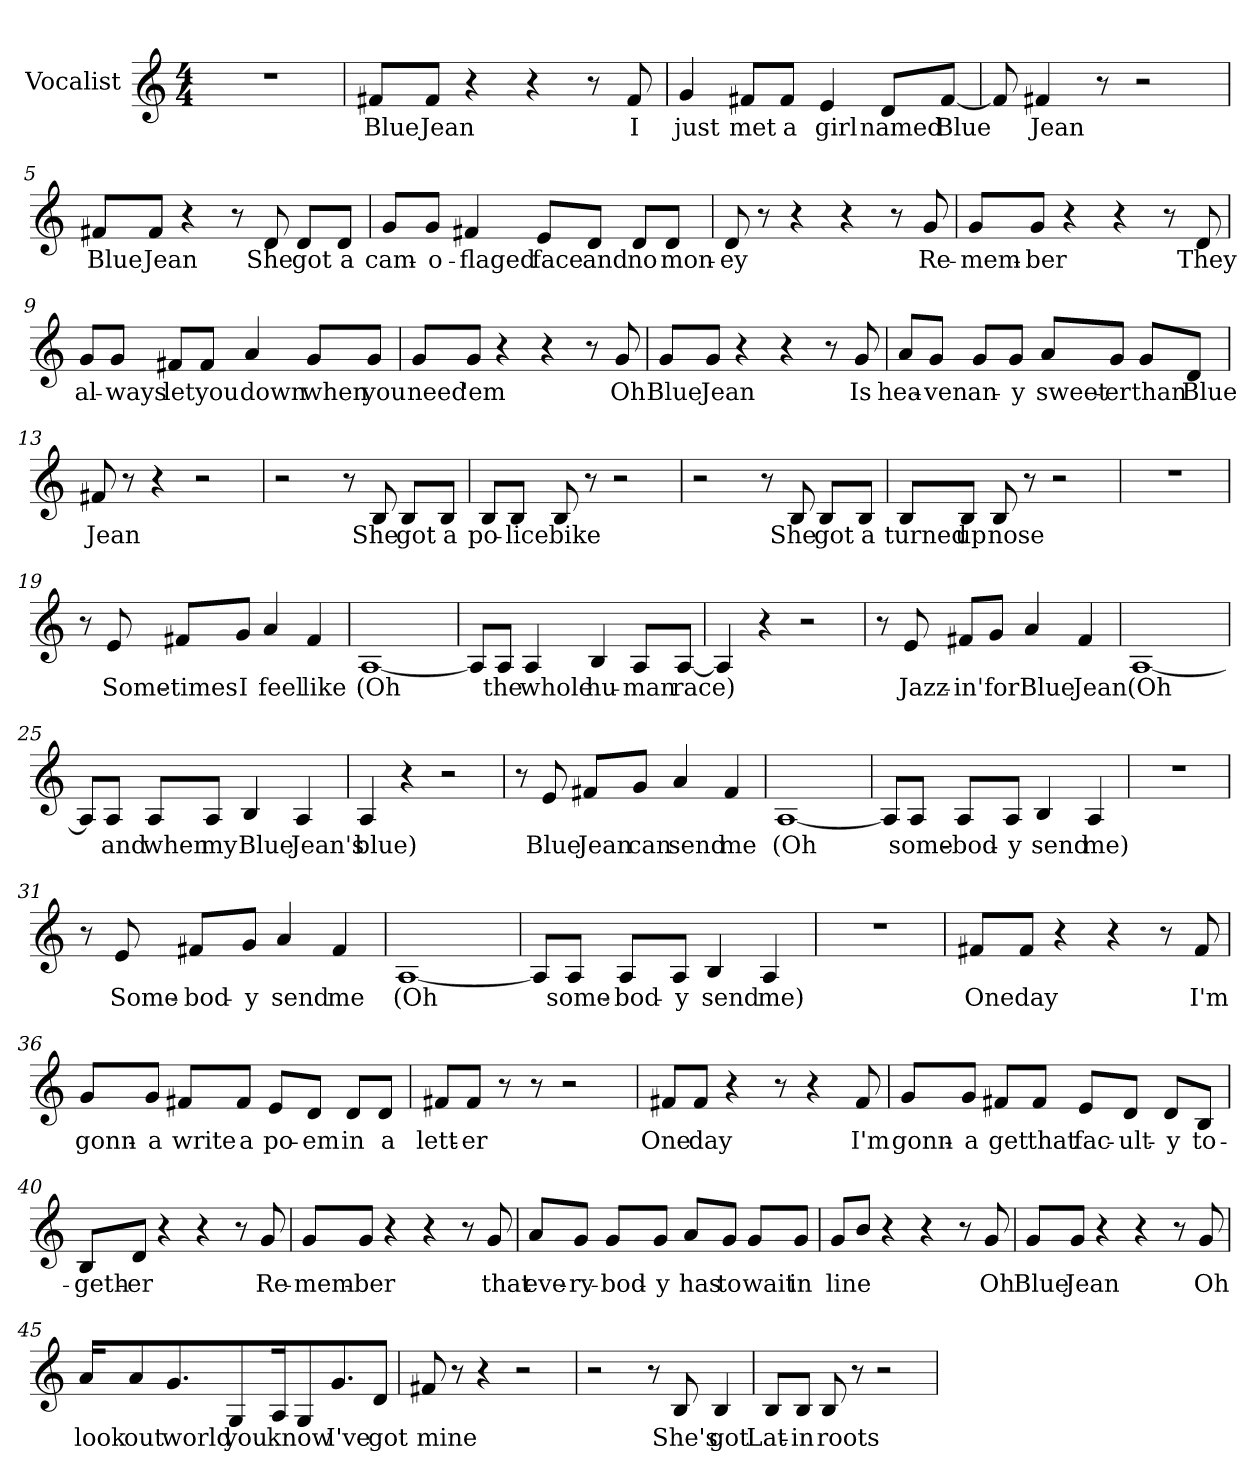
**kern	**text
*part1	*part1
*staff1	*staff1
*I"Vocalist	*
*clefG2	*
*M4/4	*
=1	=1
1r	.
=2	=2
8f#X/L	Blue
8f#/J	Jean
4r	.
4r	.
8r	.
8f#	I
=3	=3
4g	just
8f#X/L	met
8f#/J	a
4e	girl
8d/L	named
[8f#/J	Blue
=4	=4
8f#]	_
4f#X	Jean
8r	.
2r	.
=5	=5
8f#X/L	Blue
8f#/J	Jean
4r	.
8r	.
8d	She
8d/L	got
8d/J	a
=6	=6
8g/L	cam-
8g/J	-o-
4f#X	-flaged
8e/L	face
8d/J	and
8d/L	no
8d/J	mon-
=7	=7
8d	-ey
8r	.
4r	.
4r	.
8r	.
8g	Re-
=8	=8
8g/L	-mem-
8g/J	-ber
4r	.
4r	.
8r	.
8d	They
=9	=9
8g/L	al-
8g/J	-ways
8f#X/L	let
8f#/J	you
4a	down
8g/L	when
8g/J	you
=10	=10
8g/L	need
8g/J	'em
4r	.
4r	.
8r	.
8g	Oh
=11	=11
8g/L	Blue
8g/J	Jean
4r	.
4r	.
8r	.
8g	Is
=12	=12
8a/L	hea-
8g/J	-ven
8g/L	an-
8g/J	-y
8a/L	sweet-
8g/J	-er
8g/L	than
8d/J	Blue
=13	=13
8f#X	Jean
8r	.
4r	.
2r	.
=14	=14
2r	.
8r	.
8B	She
8B/L	got
8B/J	a
=15	=15
8B/L	po-
8B/J	-lice
8B	bike
8r	.
2r	.
=16	=16
2r	.
8r	.
8B	She
8B/L	got
8B/J	a
=17	=17
8B/L	turned
8B/J	up
8B	nose
8r	.
2r	.
=18	=18
1r	.
=19	=19
8r	.
8e	Some-
8f#X/L	-times
8g/J	I
4a	feel
4f#	like
=20	=20
[1A	(Oh
=21	=21
8A/L]	_
8A/J	the
4A	whole
4B	hu-
8A/L	-man
[8A/J	race)
=22	=22
4A]	_
4r	.
2r	.
=23	=23
8r	.
8e	Jazz-
8f#X/L	-in'
8g/J	for
4a	Blue
4f#	Jean
=24	=24
[1A	(Oh
=25	=25
8A/L]	_
8A/J	and
8A/L	when
8A/J	my
4B	Blue
4A	Jean's
=26	=26
4A	blue)
4r	.
2r	.
=27	=27
8r	.
8e	Blue
8f#X/L	Jean
8g/J	can
4a	send
4f#	me
=28	=28
[1A	(Oh
=29	=29
8A/L]	_
8A/J	some-
8A/L	-bod-
8A/J	-y
4B	send
4A	me)
=30	=30
1r	.
=31	=31
8r	.
8e	Some-
8f#X/L	-bod-
8g/J	-y
4a	send
4f#	me
=32	=32
[1A	(Oh
=33	=33
8A/L]	_
8A/J	some-
8A/L	-bod-
8A/J	-y
4B	send
4A	me)
=34	=34
1r	.
=35	=35
8f#X/L	One
8f#/J	day
4r	.
4r	.
8r	.
8f#	I'm
=36	=36
8g/L	gonn-
8g/J	-a
8f#X/L	write
8f#/J	a
8e/L	po-
8d/J	-em
8d/L	in
8d/J	a
=37	=37
8f#X/L	lett-
8f#/J	-er
8r	.
8r	.
2r	.
=38	=38
8f#X/L	One
8f#/J	day
4r	.
8r	.
4r	.
8f#	I'm
=39	=39
8g/L	gonn-
8g/J	-a
8f#X/L	get
8f#/J	that
8e/L	fac-
8d/J	-ult-
8d/L	-y
8B/J	to-
=40	=40
8B/L	-geth-
8d/J	-er
4r	.
4r	.
8r	.
8g	Re-
=41	=41
8g/L	-mem-
8g/J	-ber
4r	.
4r	.
8r	.
8g	that
=42	=42
8a/L	eve-
8g/J	-ry-
8g/L	-bod-
8g/J	-y
8a/L	has
8g/J	to
8g/L	wait
8g/J	in
=43	=43
8g/L	line
8b/J	_
4r	.
4r	.
8r	.
8g	Oh
=44	=44
8g/L	Blue
8g/J	Jean
4r	.
4r	.
8r	.
8g	Oh
=45	=45
16a/KL	look
8a/	out
8.g/J	world
8G/L	you
16A/K	know
8G/	_
8.g/J	I've
8dJ	got
=46	=46
8f#X	mine
8r	.
4r	.
2r	.
=47	=47
2r	.
8r	.
8B	She's
4B	got
=48	=48
8B/L	Lat-
8B/J	-in
8B	roots
8r	.
2r	.
=	=
*-	*-
